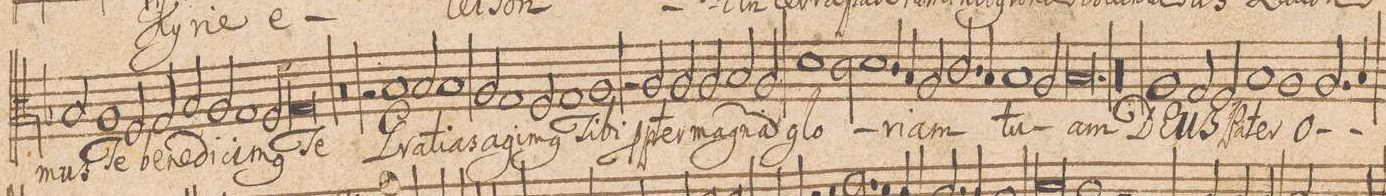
**kern	**text
*I"TENOR.	*
*clefC3	*
*k[b-]	*
*met(c|)	*
*M2/1	*
2B-/	-mus
1A/	Te
=8-	=8-
2F/	be-
2G/	-ne-
2B-/	-di-
=9-	=9-
2A/	-ci-
1G/	.
2F/	-m(us)
=10-	=10-
0G/	Te
=11-	=11-
0r	.
=12-	=12-
2r	.
1B-/	Gra-
2B-/	-ti-
=13-	=13-
1B-/	-as
2A/	a-
1G/	-gi-
=14-	=14-
2F/	-m(us)
1G/	Ti-
=15-	=15-
1A/	-bi
2r	.
2A/	p(ro)-
=16-	=16-
2A/	-pter
2A/	ma-
2B-/	.
2A/	-gn(am)
=17-	=17-
1d\	glo-
2c\	.
1d\	.
=18-	=18-
4c/	-ri-
4B-/	.
2A/	-am
2.c/	.
=19-	=19-
4B-/	.
1B-/	tu-
2A/	.
=20-	=20-
0.B-/	-am
=21-	=21-
00r	.
=22-	=22-
=23-	=23-
1A/	DE-
=24-	=24-
2G/	-US
2F/	.
1B-/	Pa-
=25-	=25-
1A/	-ter
2.A/	o-
4B-/	.
=26-	=26-
*-	*-
